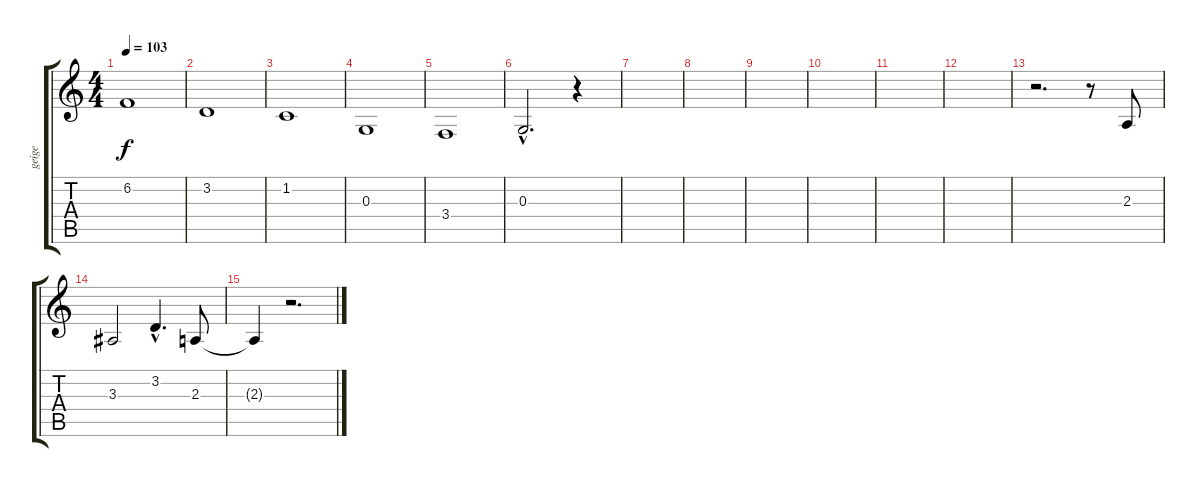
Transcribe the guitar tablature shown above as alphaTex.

\track ("geige" "geige") {instrument violin}
\staff {score tabs}
\tuning (E4 B3 G3 D3 A2 E2) {hide}
\ts (4 4)
\tempo 103
\clef g2
\ks c
6.2.1{dy f} |
3.2.1 |
1.2.1 |
0.3.1 |
3.4.1 |
0.3{hac}.2{d} r.4 |
|
|
|
|
|
|
r.2{d} r.8 2.3.8 |
3.3.2 3.2{hac}.4{d} 2.3.8 |
2.3{t}.4 r.2{d}
